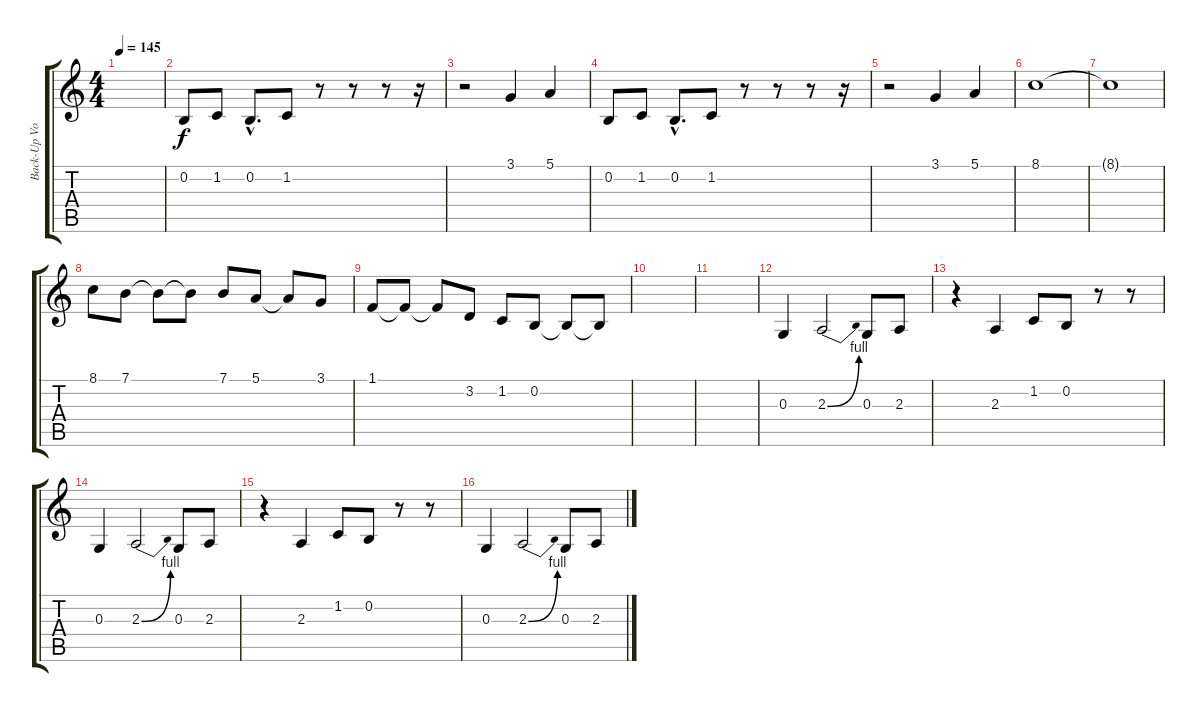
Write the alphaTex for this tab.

\track ("Back-Up Vocals" "Back-Up Vo") {instrument lead1square}
\staff {score tabs}
\tuning (E4 B3 G3 D3 A2 E2) {hide}
\ts (4 4)
\tempo 145
\clef g2
\ks c
|
0.2.8 1.2.8 0.2{hac}.8{d} 1.2.8 r.8 r.8 r.8 r.16 |
r.2 3.1.4 5.1.4 |
0.2.8 1.2.8 0.2{hac}.8{d} 1.2.8 r.8 r.8 r.8 r.16 |
r.2 3.1.4 5.1.4 |
8.1.1 |
8.1{t}.1 |
8.1.8 7.1.8 7.1{t}.8 7.1{t}.8 7.1.8 5.1.8 5.1{t}.8 3.1.8 |
1.1.8 1.1{t}.8 1.1{t}.8 3.2.8 1.2.8 0.2.8 0.2{t}.8 0.2{t}.8 |
|
|
0.3.4 2.3{be (bend 0 0 60 4)}.2 0.3.8 2.3.8 |
r.4 2.3.4 1.2.8 0.2.8 r.8 r.8 |
0.3.4 2.3{be (bend 0 0 60 4)}.2 0.3.8 2.3.8 |
r.4 2.3.4 1.2.8 0.2.8 r.8 r.8 |
0.3.4 2.3{be (bend 0 0 60 4)}.2 0.3.8 2.3.8
